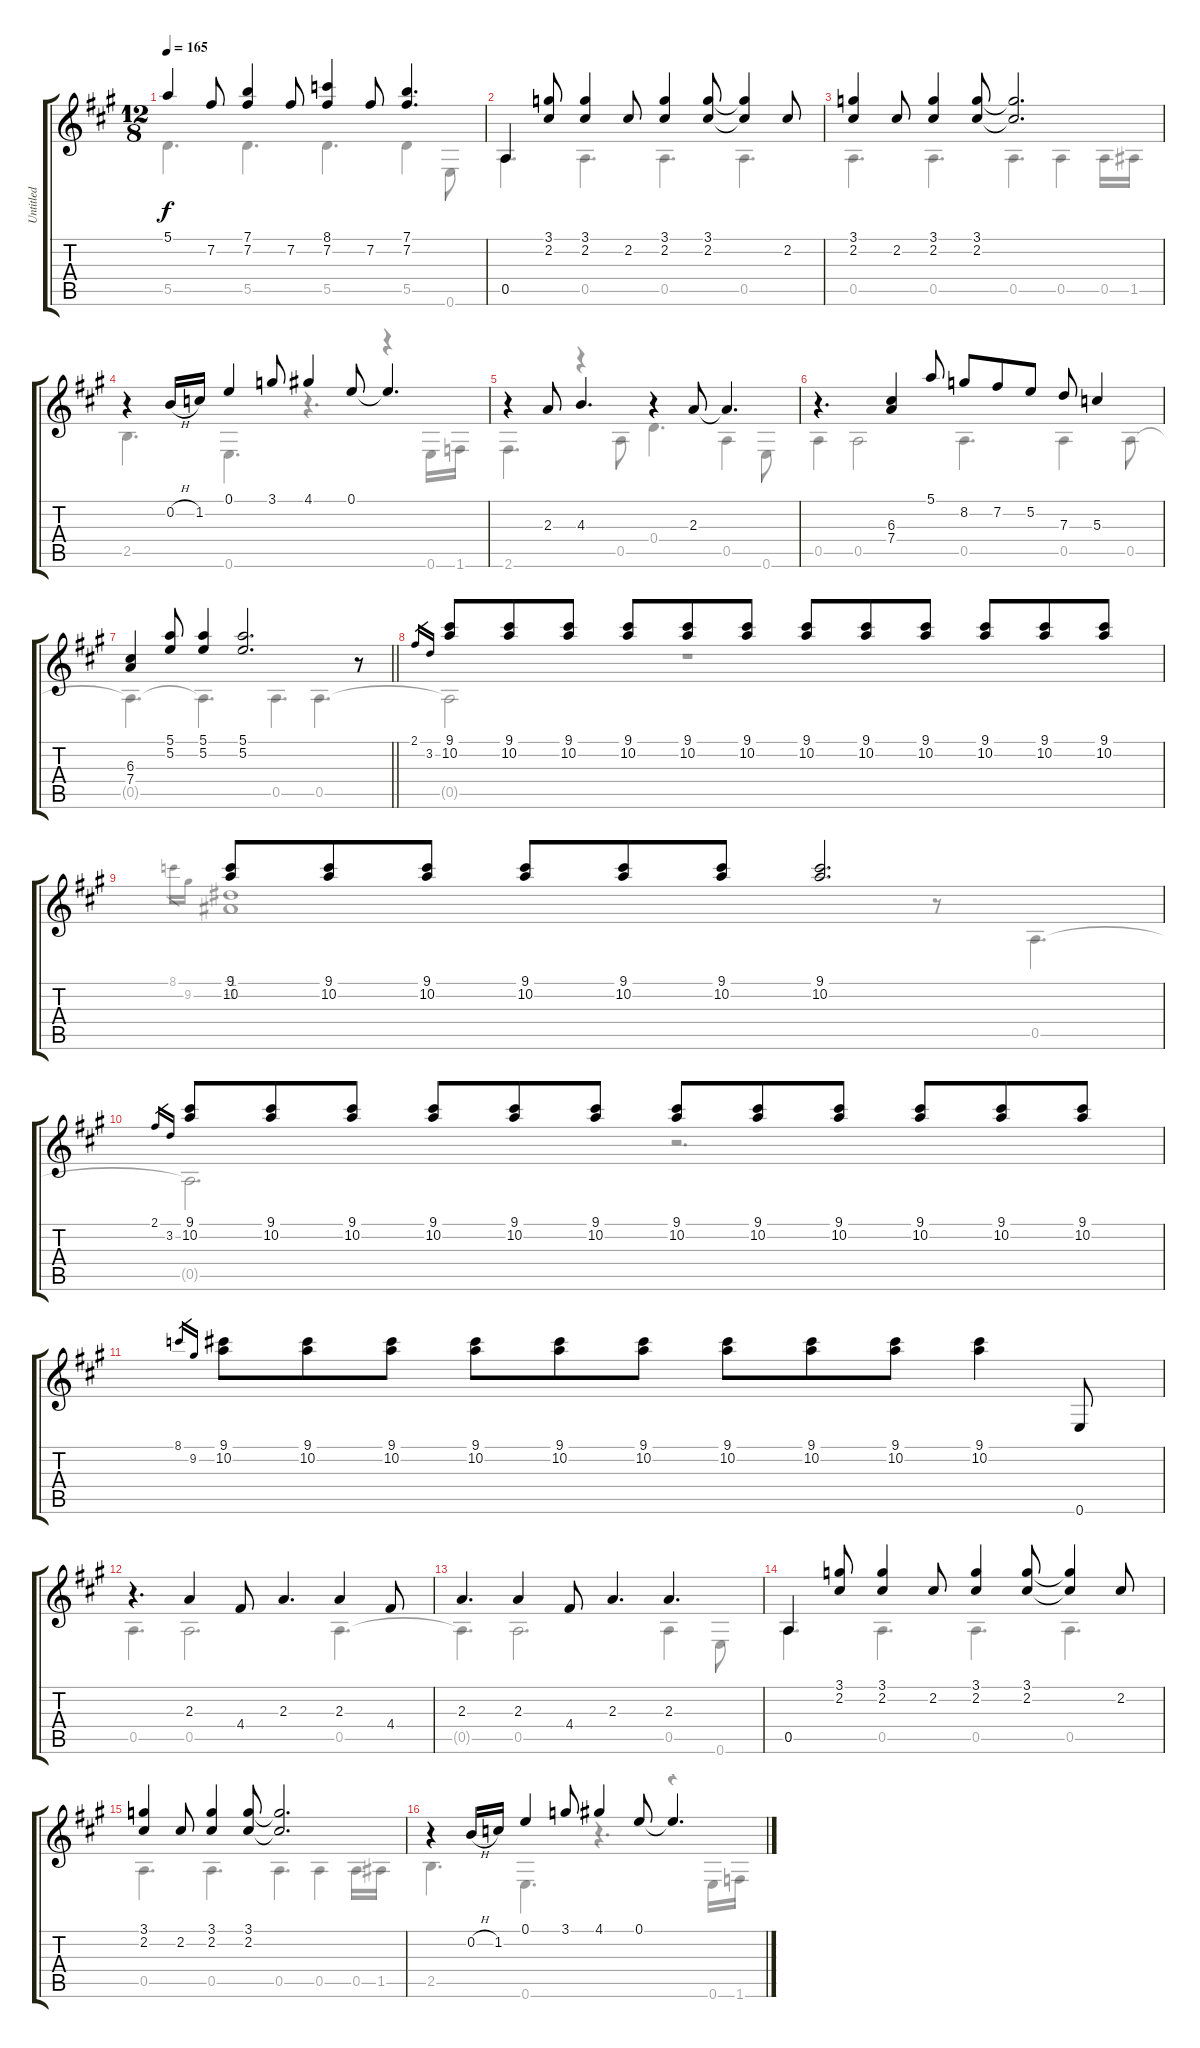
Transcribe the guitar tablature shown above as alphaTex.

\track ("Untitled" "Untitled") {instrument acousticguitarnylon}
\staff {score tabs}
\tuning (E4 B3 G3 D3 A2 E2) {hide}
\voice
\ts (12 8)
\tempo 165
\clef g2
\ks a
5.1{t}.4{dy f} 7.2.8 (7.1 7.2).4 7.2.8 (8.1 7.2).4 7.2.8 (7.1 7.2).4{d} |
0.5.4 (3.1 2.2).8 (3.1 2.2).4 2.2.8 (3.1 2.2).4 (3.1 2.2).8 (3.1{t} 2.2{t}).4 2.2.8 |
(3.1 2.2).4 2.2.8 (3.1 2.2).4 (3.1 2.2).8 (3.1{t} 2.2{t}).2{d} |
r.4 0.2{h}.16 1.2.16 0.1.4 3.1.8 4.1.4 0.1.8 0.1{t}.4{d} |
r.4 2.3.8 4.3.4{d} r.4 2.3.8 2.3{t}.4{d} |
r.4{d} (6.3 7.4).4 5.1.8 8.2.8 7.2.8 5.2.8 7.3.8 5.3.4 |
\barLineRight lightlight
(6.3 7.4).4 (5.1 5.2).8 (5.1 5.2).4 (5.1 5.2).2{d} r.8 |
2.1.16{gr} 3.2.16{gr} (9.1 10.2).8 (9.1 10.2).8 (9.1 10.2).8 (9.1 10.2).8 (9.1 10.2).8 (9.1 10.2).8 (9.1 10.2).8 (9.1 10.2).8 (9.1 10.2).8 (9.1 10.2).8 (9.1 10.2).8 (9.1 10.2).8 |
(9.1 10.2).8 (9.1 10.2).8 (9.1 10.2).8 (9.1 10.2).8 (9.1 10.2).8 (9.1 10.2).8 (9.1 10.2).2{d} |
2.1.16{gr} 3.2.16{gr} (9.1 10.2).8 (9.1 10.2).8 (9.1 10.2).8 (9.1 10.2).8 (9.1 10.2).8 (9.1 10.2).8 (9.1 10.2).8 (9.1 10.2).8 (9.1 10.2).8 (9.1 10.2).8 (9.1 10.2).8 (9.1 10.2).8 |
8.1.16{gr} 9.2.16{gr} (9.1 10.2).8 (9.1 10.2).8 (9.1 10.2).8 (9.1 10.2).8 (9.1 10.2).8 (9.1 10.2).8 (9.1 10.2).8 (9.1 10.2).8 (9.1 10.2).8 (9.1 10.2).4 0.6.8 |
r.4{d} 2.3.4 4.4.8 2.3.4{d} 2.3.4 4.4.8 |
2.3.4{d} 2.3.4 4.4.8 2.3.4{d} 2.3.4{d} |
0.5.4 (3.1 2.2).8 (3.1 2.2).4 2.2.8 (3.1 2.2).4 (3.1 2.2).8 (3.1{t} 2.2{t}).4 2.2.8 |
(3.1 2.2).4 2.2.8 (3.1 2.2).4 (3.1 2.2).8 (3.1{t} 2.2{t}).2{d} |
r.4 0.2{h}.16 1.2.16 0.1.4 3.1.8 4.1.4 0.1.8 0.1{t}.4{d}
\voice
\clef g2
\ottava regular
\simile none
\ks a
5.5.4{d dy f} 5.5.4{d} 5.5.4{d} 5.5.4 0.6.8 |
0.5.4{d} 0.5.4{d} 0.5.4{d} 0.5.4{d} |
0.5.4{d} 0.5.4{d} 0.5.4{d} 0.5.4 0.5.16 1.5.16 |
2.5.4{d} 0.6.4{d} r.4{d} r.4 0.6.16 1.6.16 |
2.6.4{d} r.4 0.5.8 0.4.4{d} 0.5.4 0.6.8 |
0.5.4 0.5.2 0.5.4{d} 0.5.4 0.5.8 |
\barLineRight lightlight
0.5{t}.4{d} 0.5{t}.4{d} 0.5.4{d} 0.5.4{d} |
0.5{t}.2 r.1 |
8.1.16{gr} 9.2.16{gr} (-1.1 -1.2).1 r.8 0.5.4{d} |
0.5{t}.2{d} r.2{d} |
|
0.5.4{d} 0.5.2{d} 0.5.4{d} |
0.5{t}.4{d} 0.5.2{d} 0.5.4 0.6.8 |
0.5.4{d} 0.5.4{d} 0.5.4{d} 0.5.4{d} |
0.5.4{d} 0.5.4{d} 0.5.4{d} 0.5.4 0.5.16 1.5.16 |
2.5.4{d} 0.6.4{d} r.4{d} r.4 0.6.16 1.6.16
